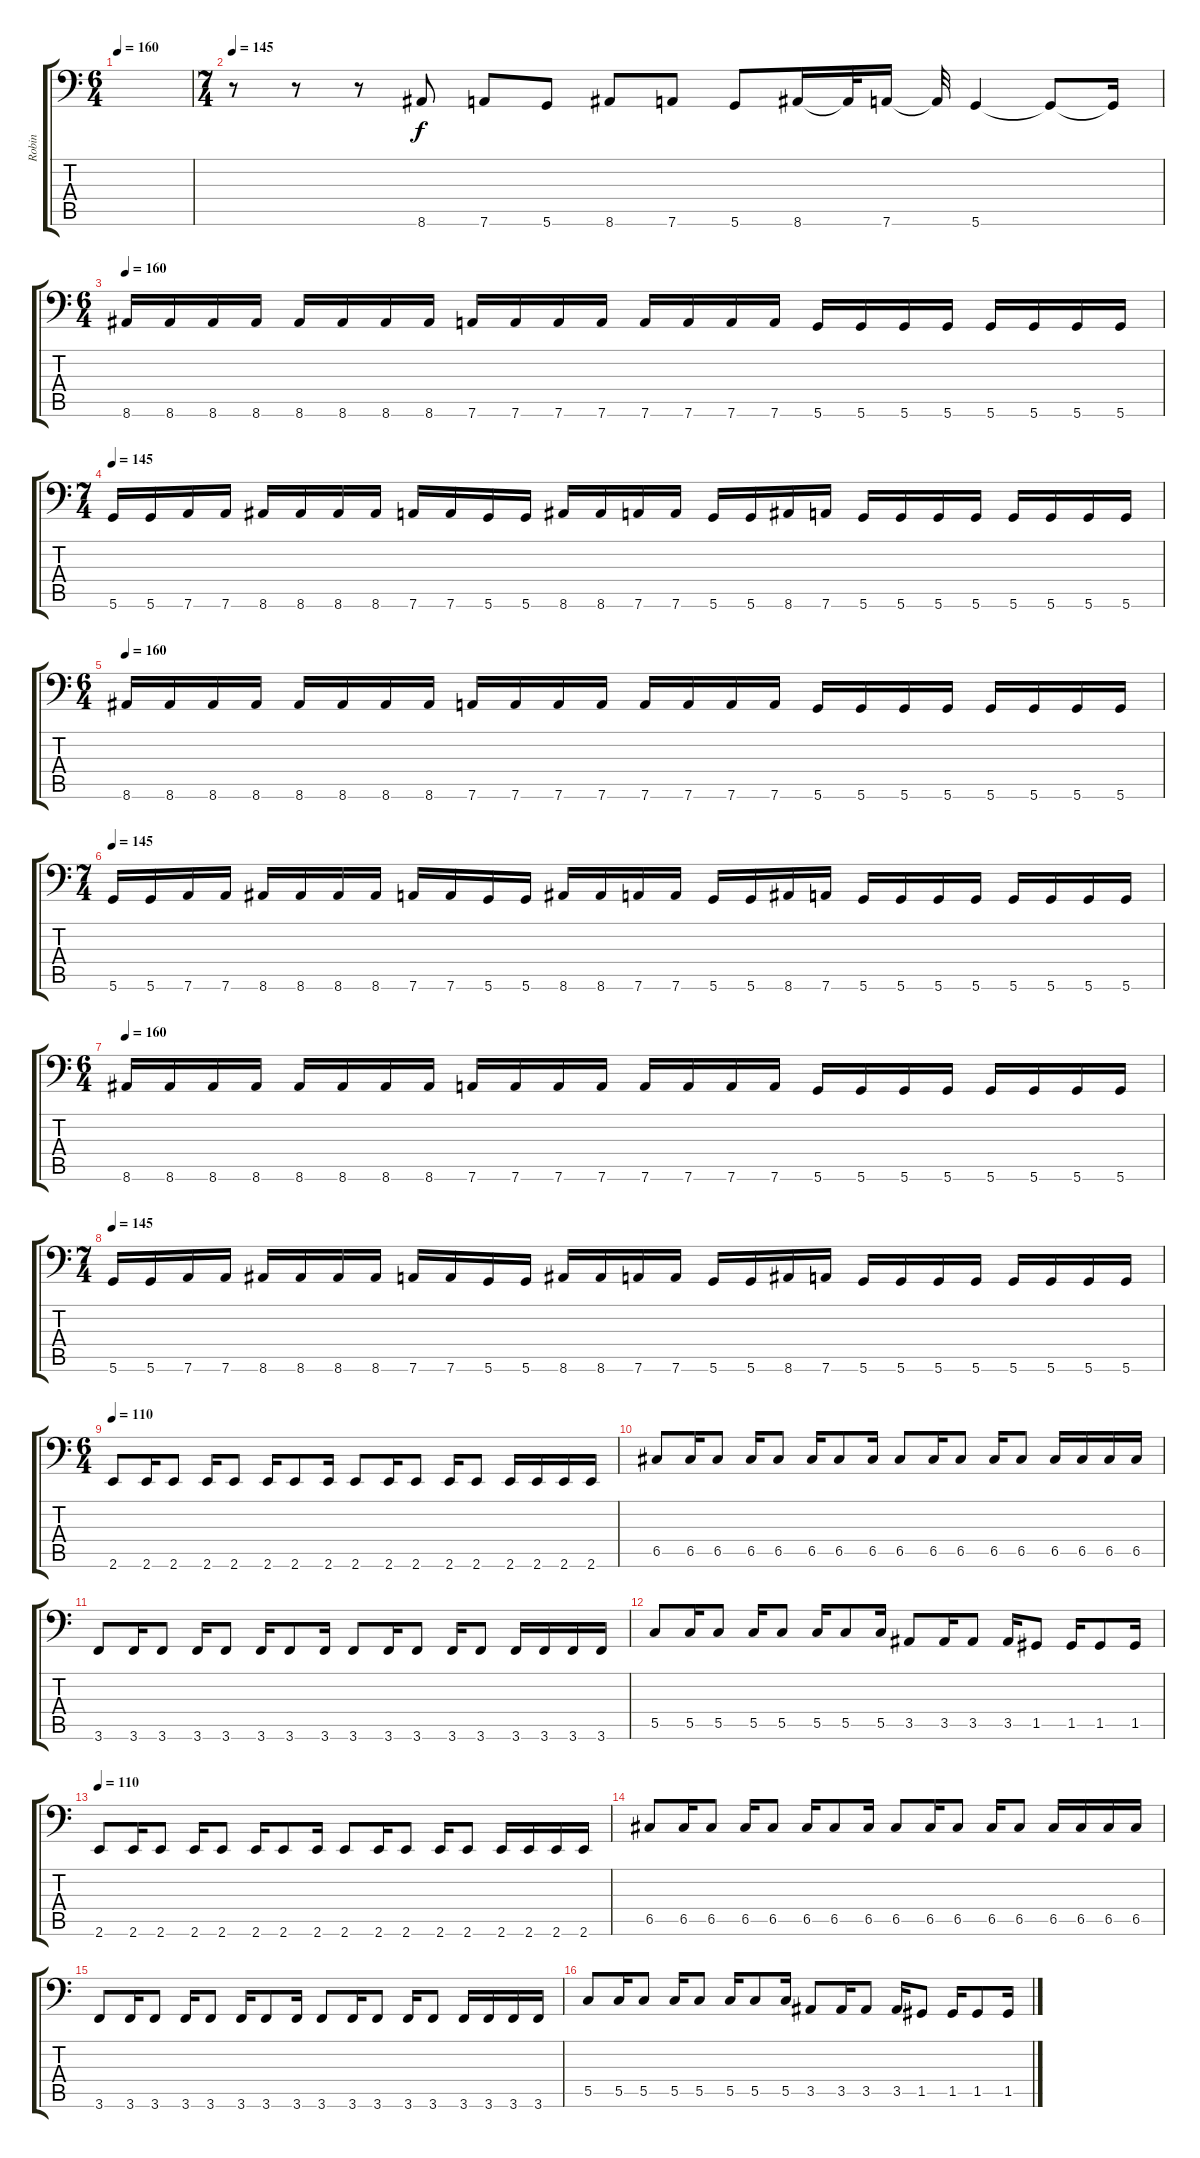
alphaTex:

\track ("Robin" "Robin") {instrument electricbassfinger}
\staff {score tabs}
\tuning (D3 A2 F2 C2 G1 D1) {hide}
\ts (6 4)
\tempo 160
\clef f4
\ks c
|
\ts (7 4)
\tempo 145
r.8 r.8 r.8 8.6.8 7.6.8 5.6.8 8.6.8 7.6.8 5.6.8 8.6.16 8.6{t}.32 7.6.16 7.6{t}.32 5.6.4 5.6{t}.8 5.6{t}.16 |
\ts (6 4)
\tempo 160
8.6.16 8.6.16 8.6.16 8.6.16 8.6.16 8.6.16 8.6.16 8.6.16 7.6.16 7.6.16 7.6.16 7.6.16 7.6.16 7.6.16 7.6.16 7.6.16 5.6.16 5.6.16 5.6.16 5.6.16 5.6.16 5.6.16 5.6.16 5.6.16 |
\ts (7 4)
\tempo 145
5.6.16 5.6.16 7.6.16 7.6.16 8.6.16 8.6.16 8.6.16 8.6.16 7.6.16 7.6.16 5.6.16 5.6.16 8.6.16 8.6.16 7.6.16 7.6.16 5.6.16 5.6.16 8.6.16 7.6.16 5.6.16 5.6.16 5.6.16 5.6.16 5.6.16 5.6.16 5.6.16 5.6.16 |
\ts (6 4)
\tempo 160
8.6.16 8.6.16 8.6.16 8.6.16 8.6.16 8.6.16 8.6.16 8.6.16 7.6.16 7.6.16 7.6.16 7.6.16 7.6.16 7.6.16 7.6.16 7.6.16 5.6.16 5.6.16 5.6.16 5.6.16 5.6.16 5.6.16 5.6.16 5.6.16 |
\ts (7 4)
\tempo 145
5.6.16 5.6.16 7.6.16 7.6.16 8.6.16 8.6.16 8.6.16 8.6.16 7.6.16 7.6.16 5.6.16 5.6.16 8.6.16 8.6.16 7.6.16 7.6.16 5.6.16 5.6.16 8.6.16 7.6.16 5.6.16 5.6.16 5.6.16 5.6.16 5.6.16 5.6.16 5.6.16 5.6.16 |
\ts (6 4)
\tempo 160
8.6.16 8.6.16 8.6.16 8.6.16 8.6.16 8.6.16 8.6.16 8.6.16 7.6.16 7.6.16 7.6.16 7.6.16 7.6.16 7.6.16 7.6.16 7.6.16 5.6.16 5.6.16 5.6.16 5.6.16 5.6.16 5.6.16 5.6.16 5.6.16 |
\ts (7 4)
\tempo 145
5.6.16 5.6.16 7.6.16 7.6.16 8.6.16 8.6.16 8.6.16 8.6.16 7.6.16 7.6.16 5.6.16 5.6.16 8.6.16 8.6.16 7.6.16 7.6.16 5.6.16 5.6.16 8.6.16 7.6.16 5.6.16 5.6.16 5.6.16 5.6.16 5.6.16 5.6.16 5.6.16 5.6.16 |
\ts (6 4)
\tempo 110
2.6.8 2.6.16 2.6.8 2.6.16 2.6.8 2.6.16 2.6.8 2.6.16 2.6.8 2.6.16 2.6.8 2.6.16 2.6.8 2.6.16 2.6.16 2.6.16 2.6.16 |
6.5.8 6.5.16 6.5.8 6.5.16 6.5.8 6.5.16 6.5.8 6.5.16 6.5.8 6.5.16 6.5.8 6.5.16 6.5.8 6.5.16 6.5.16 6.5.16 6.5.16 |
3.6.8 3.6.16 3.6.8 3.6.16 3.6.8 3.6.16 3.6.8 3.6.16 3.6.8 3.6.16 3.6.8 3.6.16 3.6.8 3.6.16 3.6.16 3.6.16 3.6.16 |
5.5.8 5.5.16 5.5.8 5.5.16 5.5.8 5.5.16 5.5.8 5.5.16 3.5.8 3.5.16 3.5.8 3.5.16 1.5.8 1.5.16 1.5.8 1.5.16 |
\tempo 110
2.6.8 2.6.16 2.6.8 2.6.16 2.6.8 2.6.16 2.6.8 2.6.16 2.6.8 2.6.16 2.6.8 2.6.16 2.6.8 2.6.16 2.6.16 2.6.16 2.6.16 |
6.5.8 6.5.16 6.5.8 6.5.16 6.5.8 6.5.16 6.5.8 6.5.16 6.5.8 6.5.16 6.5.8 6.5.16 6.5.8 6.5.16 6.5.16 6.5.16 6.5.16 |
3.6.8 3.6.16 3.6.8 3.6.16 3.6.8 3.6.16 3.6.8 3.6.16 3.6.8 3.6.16 3.6.8 3.6.16 3.6.8 3.6.16 3.6.16 3.6.16 3.6.16 |
5.5.8 5.5.16 5.5.8 5.5.16 5.5.8 5.5.16 5.5.8 5.5.16 3.5.8 3.5.16 3.5.8 3.5.16 1.5.8 1.5.16 1.5.8 1.5.16
